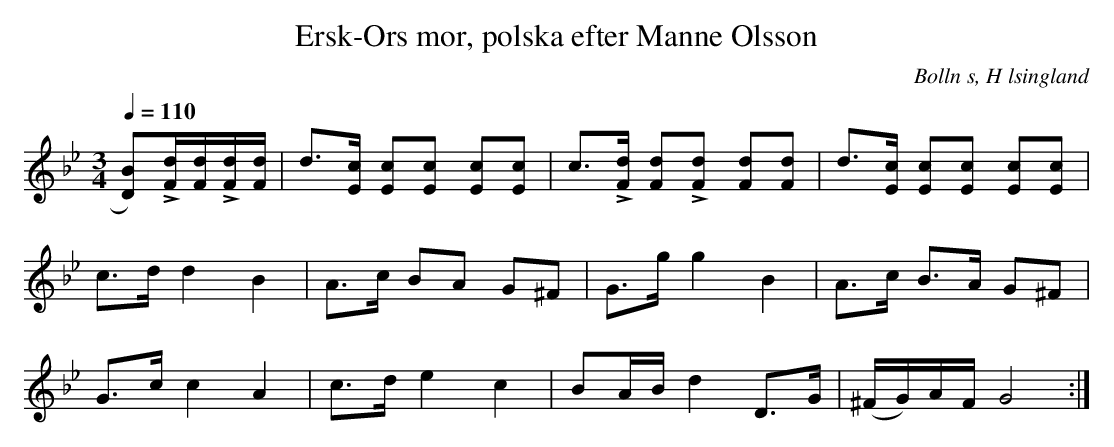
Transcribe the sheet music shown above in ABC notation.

X:1
T: Ersk-Ors mor, polska efter Manne Olsson
O:Bolln s, H lsingland
M:3/4
L:1/8
Q:1/4=110
K:Gm
[D B])L[F/d/][F/d/]L[F/d/][F/d/] | d>[Ec] [Ec][Ec] [Ec][Ec] | \
c>L[Fd] [Fd]L[Fd] [Fd][Fd] | d>[Ec] [Ec][Ec] [Ec][Ec] |
c>d    d2       B2           | A>c    BA       G^F       | G>g    g2 B2     | A>c         B>A G^F  |
G>c    c2       A2           | c>d    e2       c2        | BA/B/  d2 D>G   | (^F/G/)A/F/ G4      :|
